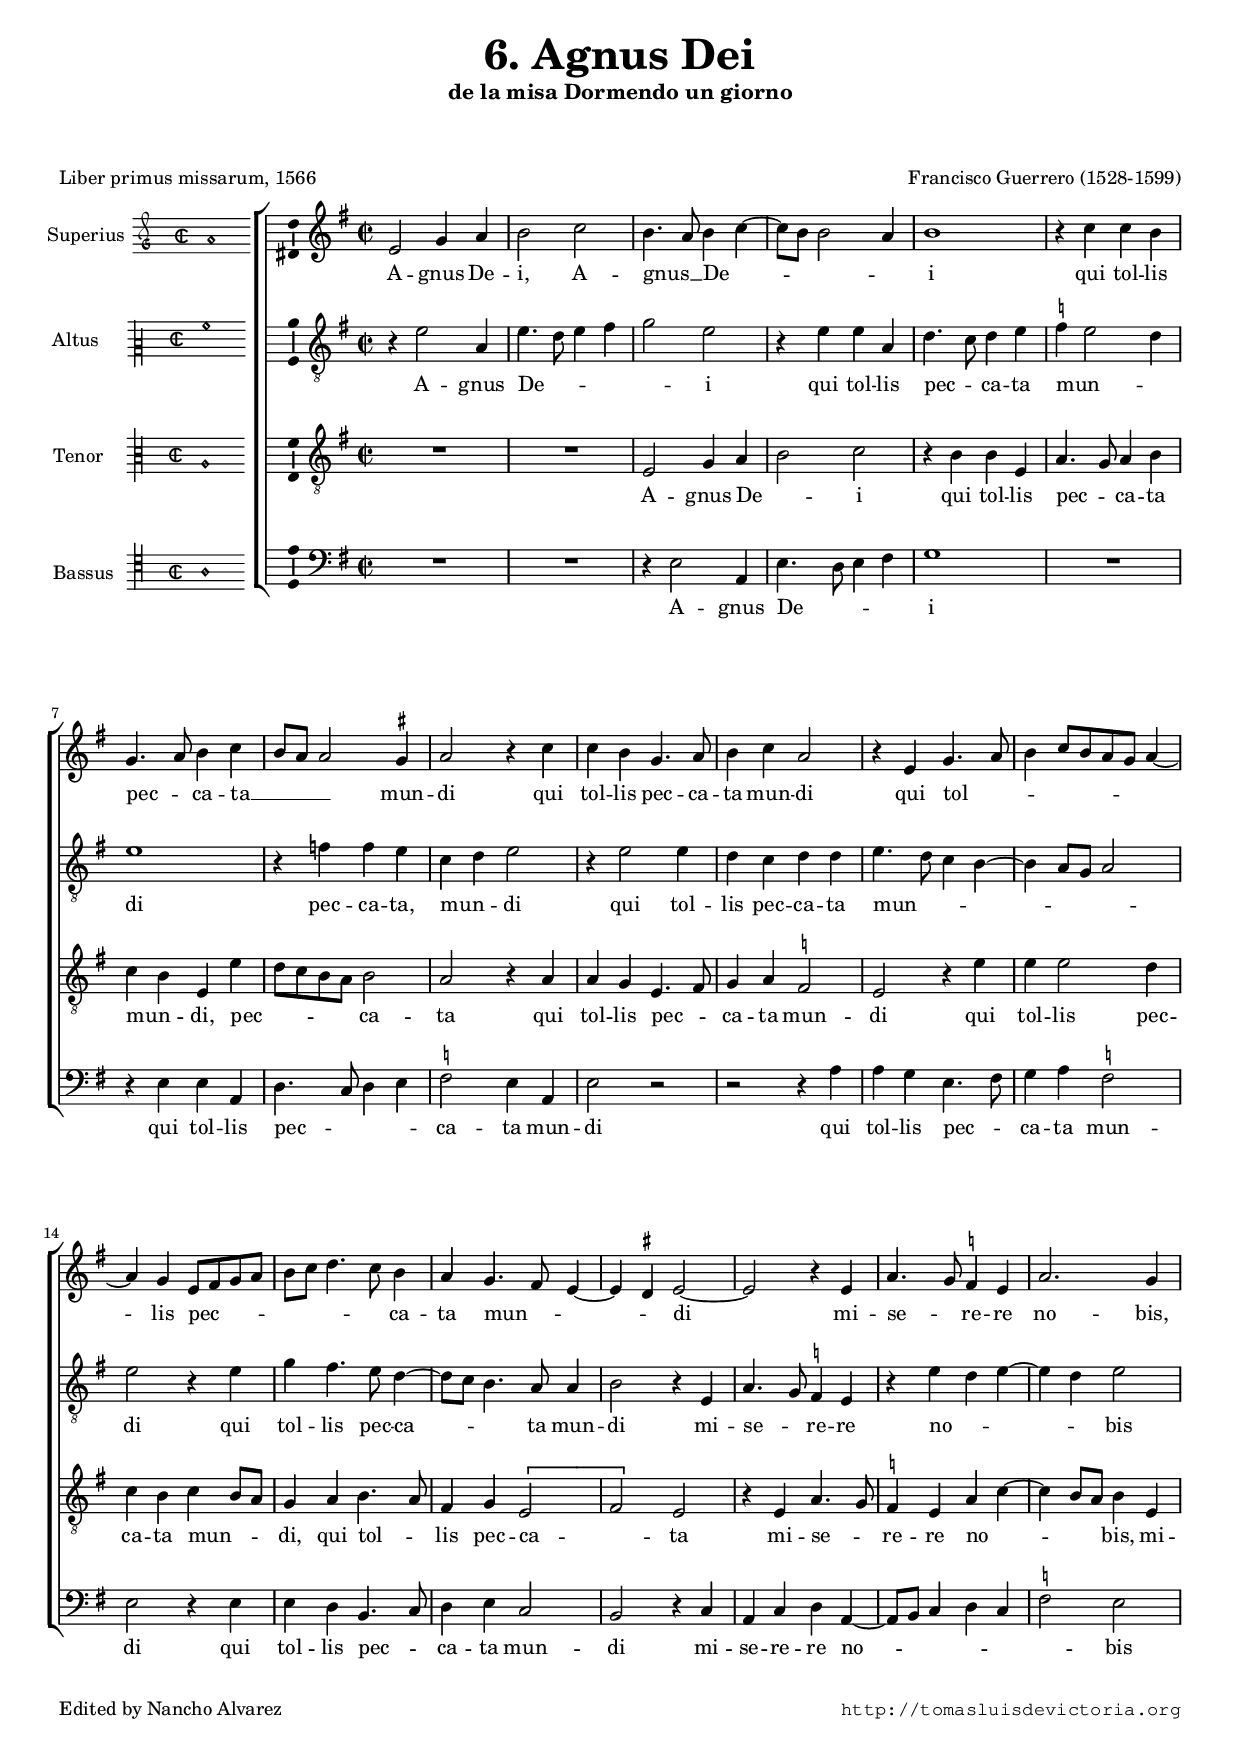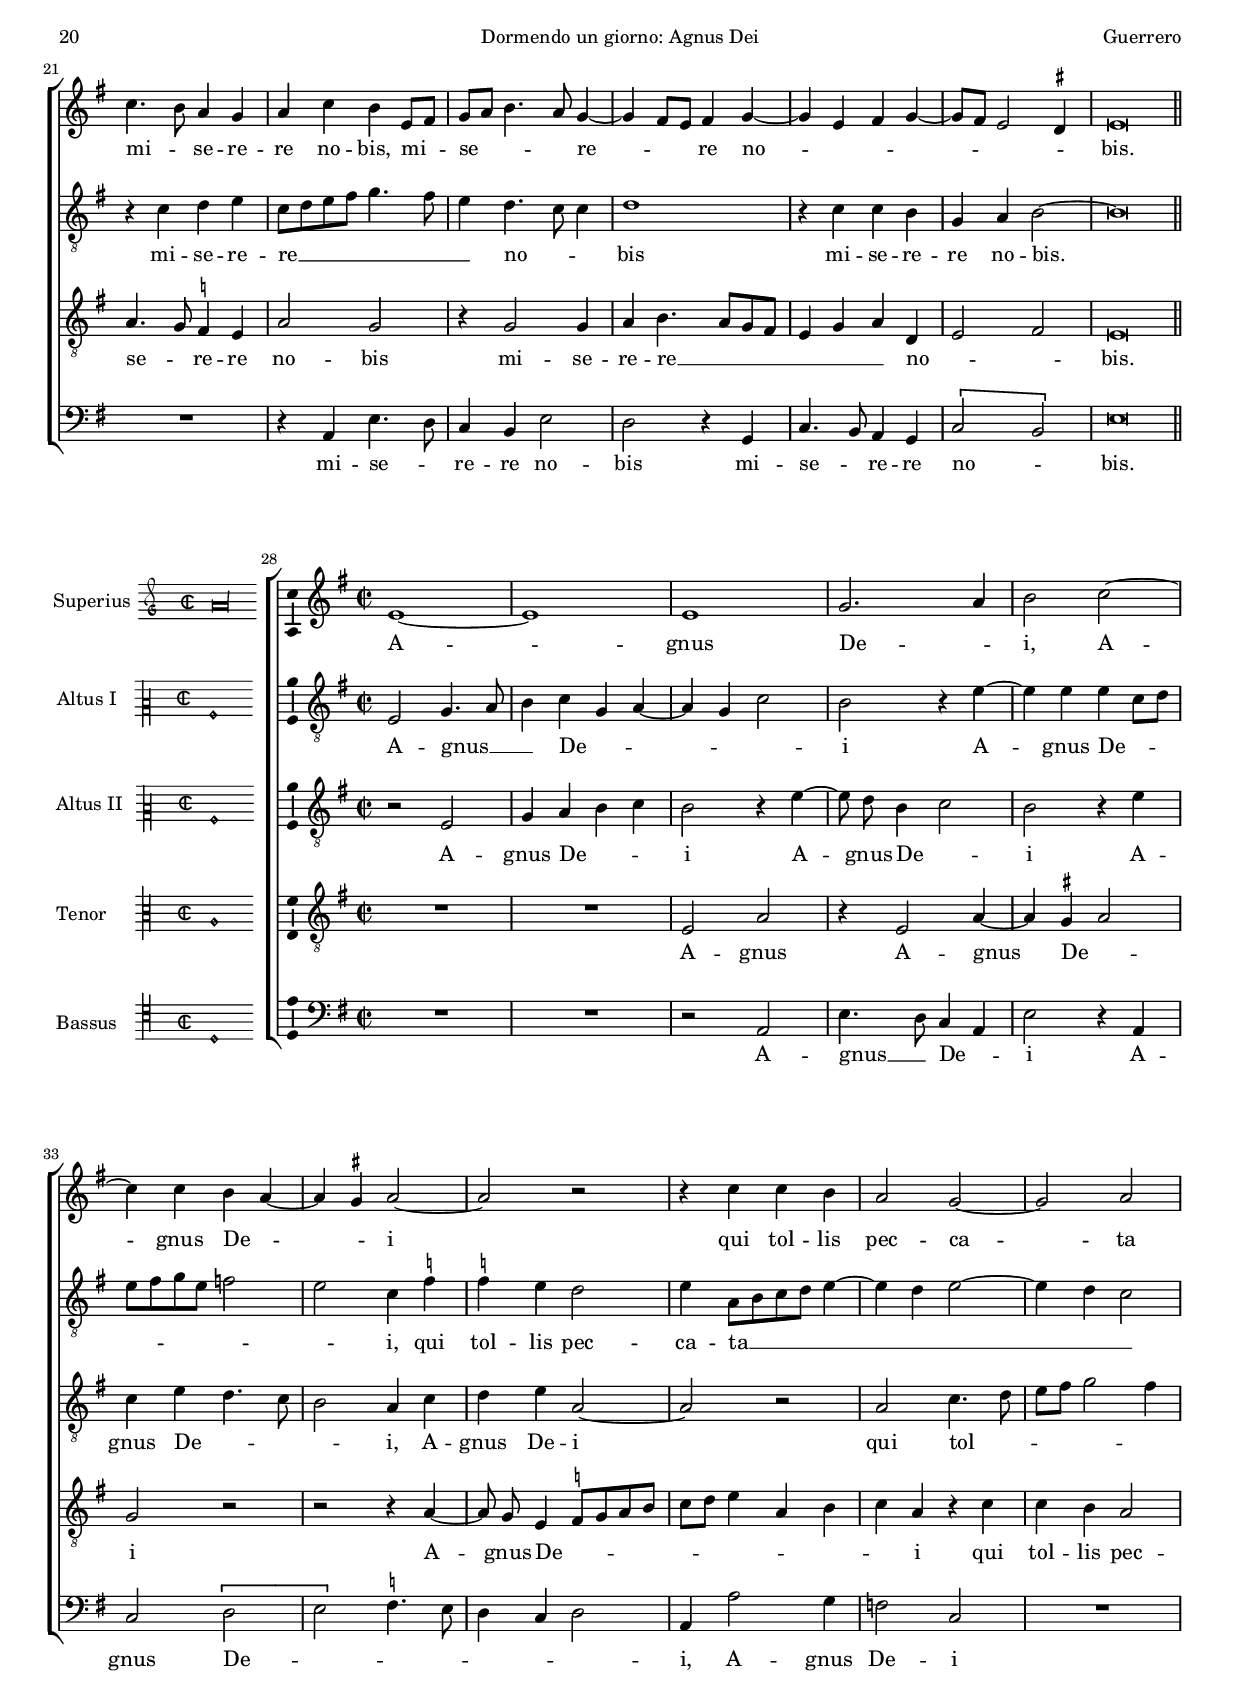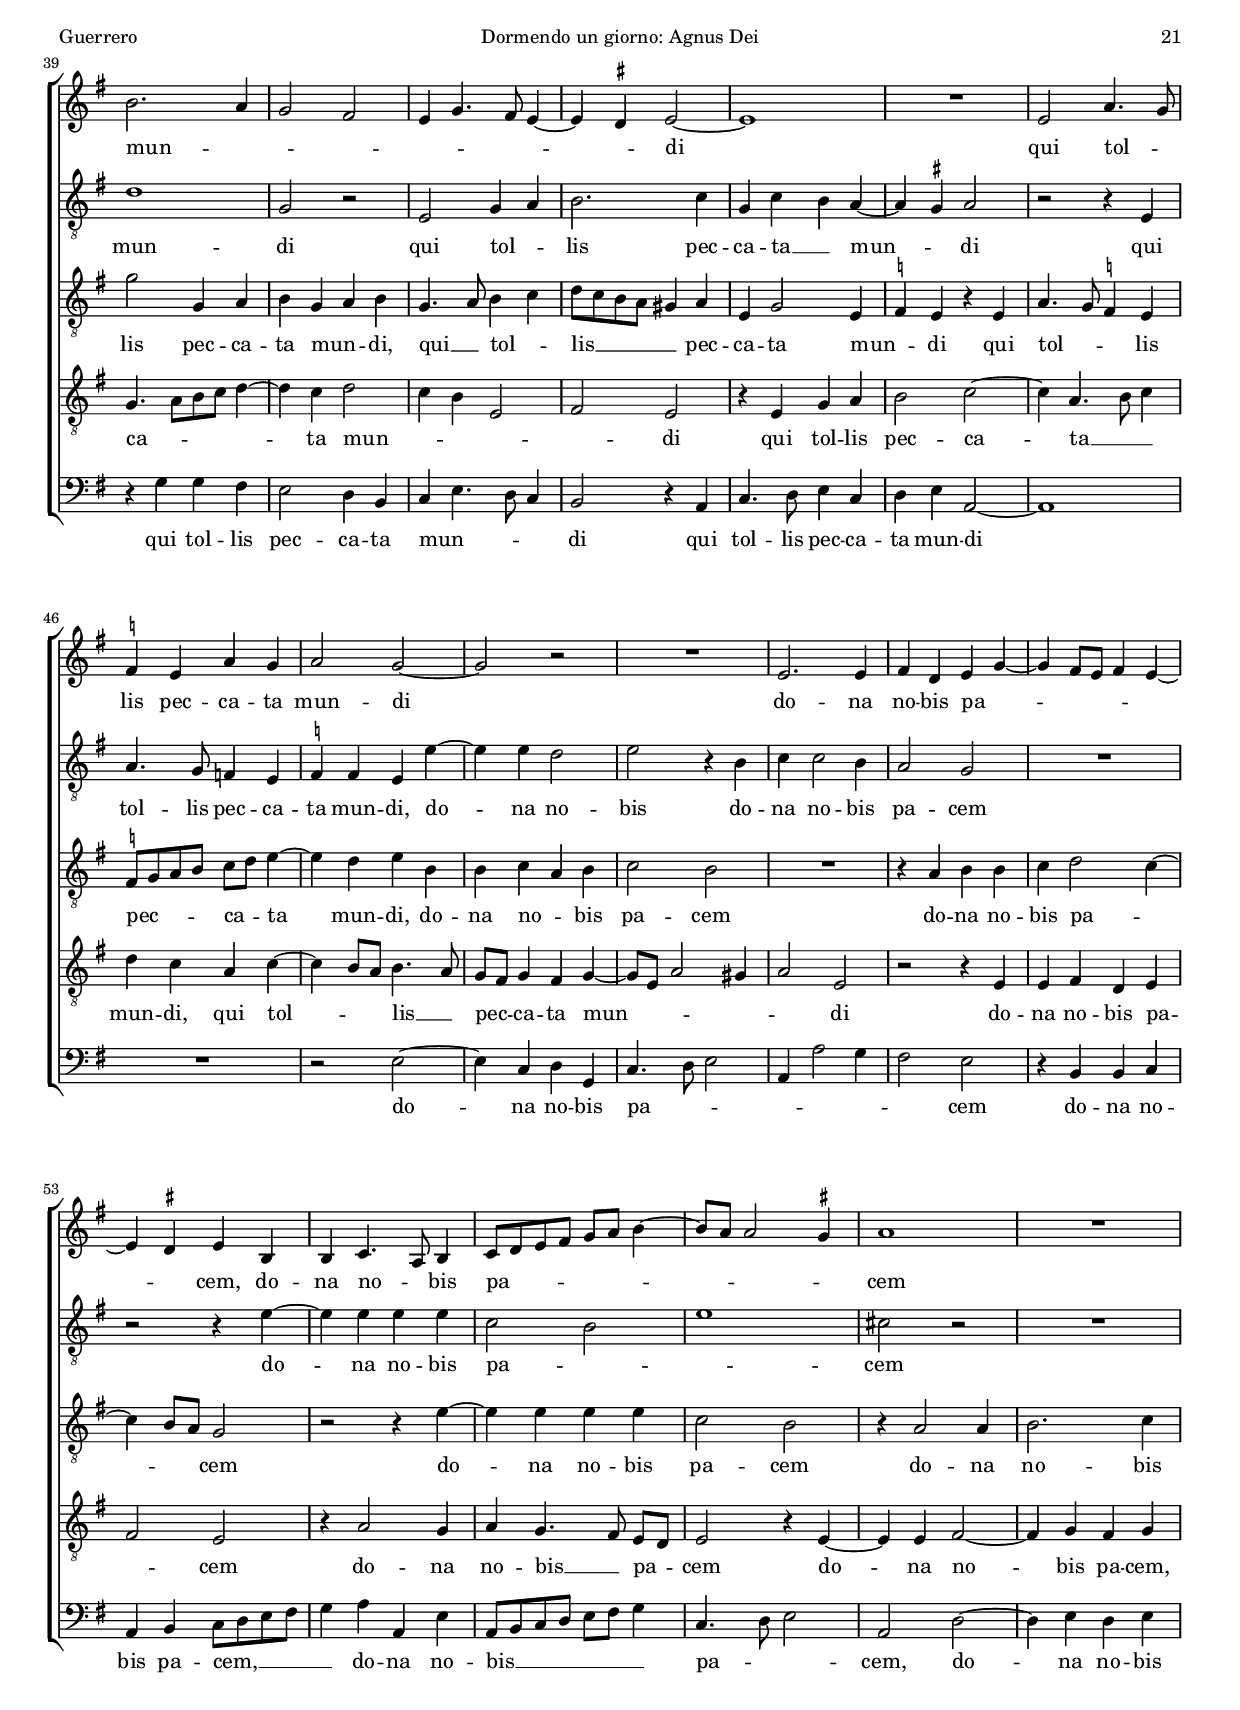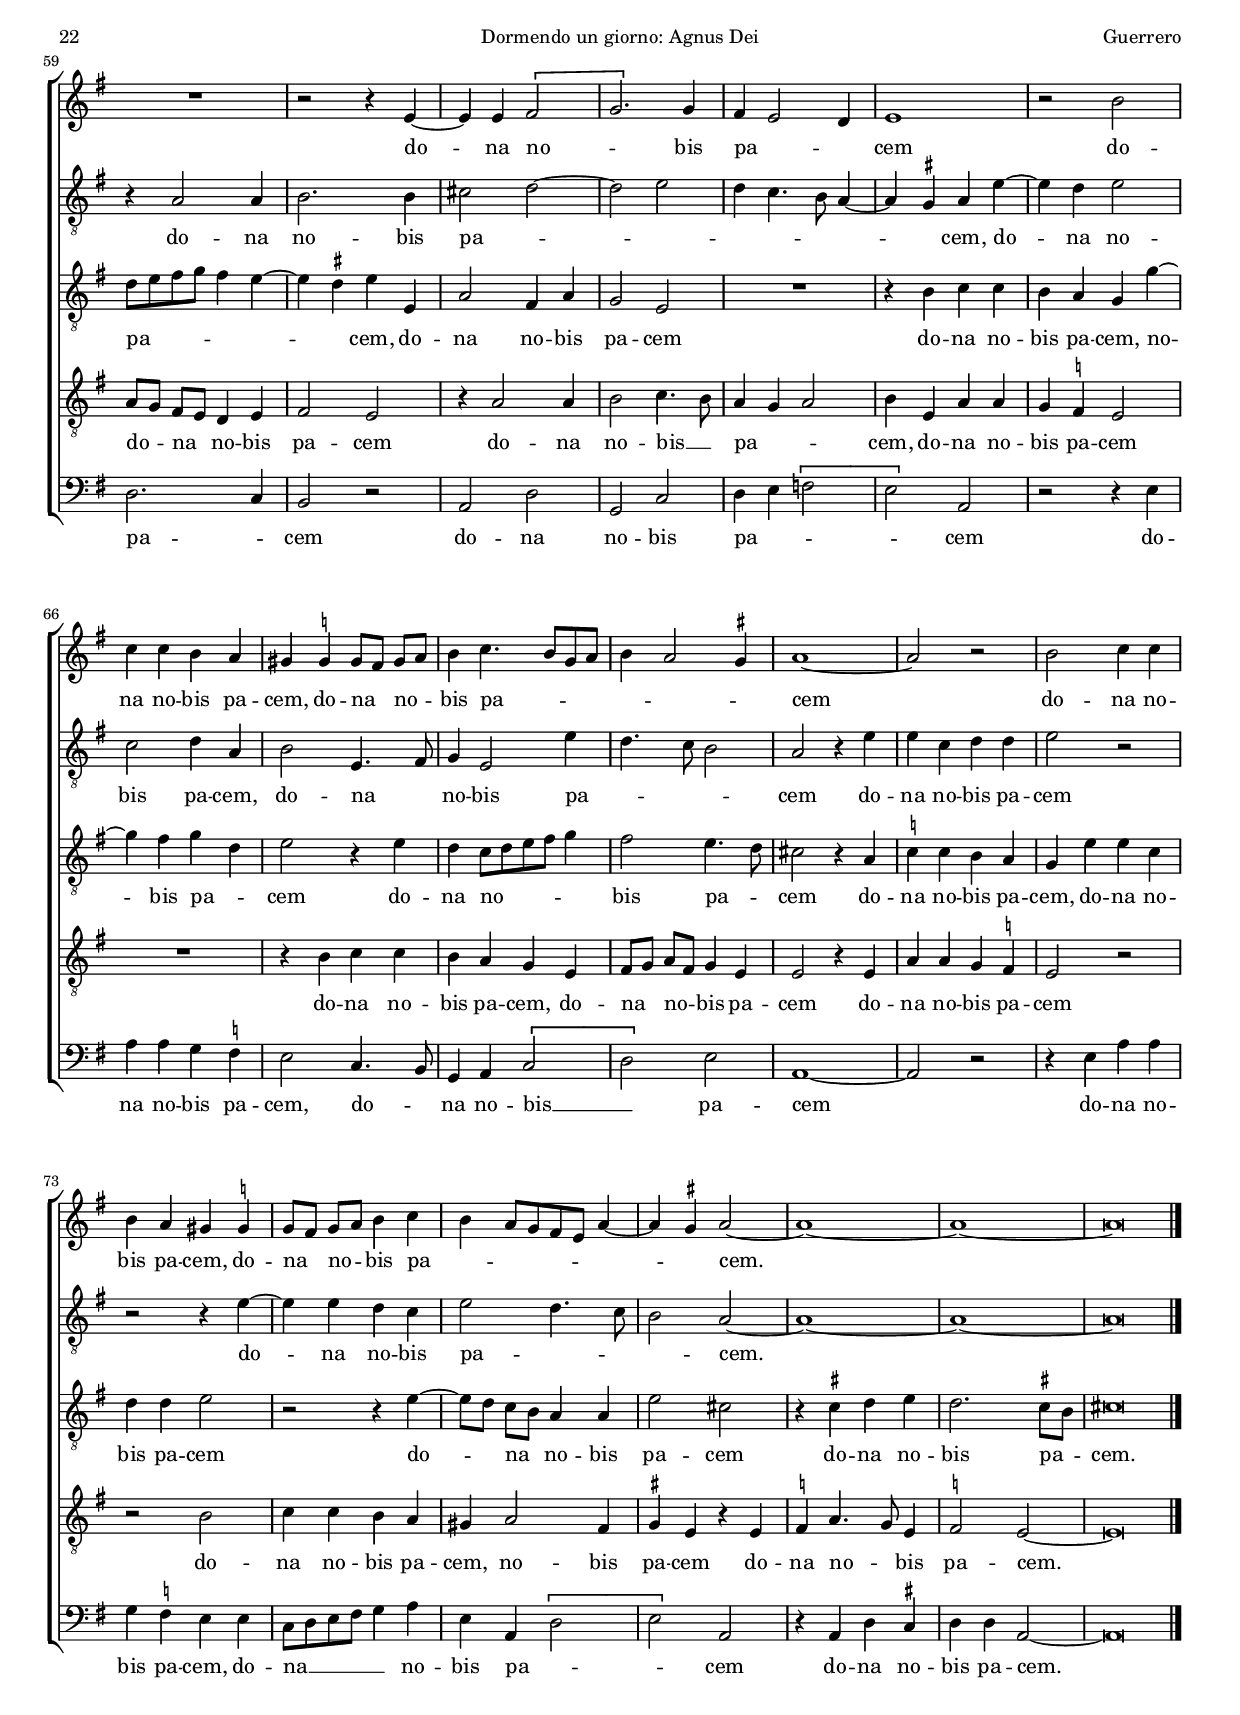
\version "2.18.0"

#(set-default-paper-size "a4")
#(set-global-staff-size 16.4)
#(ly:set-option 'point-and-click #f)
%mobile -s13.8 -i3.0

italicas=\override LyricText.font-shape = #'italic
rectas=\override LyricText.font-shape = #'upright
ss=\once \set suggestAccidentals = ##t
incipitwidth = 20

htitle="Dormendo un giorno: Agnus Dei"
hcomposer="Guerrero"

\header {
	title=\markup{\fontsize #3 "6. Agnus Dei"}
	subtitle="de la misa Dormendo un giorno"
	subsubtitle=\markup{\null \vspace #2 }
	composer="Francisco Guerrero (1528-1599)"
        pdfauthor=\composer
	%opus="(-)"
	poet="Liber primus missarum, 1566"
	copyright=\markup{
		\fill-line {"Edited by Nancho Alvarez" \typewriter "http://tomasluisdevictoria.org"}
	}
%	tagline=""
}

global={\key c \major \time 2/2 \skip 1*27 \bar "||" }


cantus=\relative c''{
	a2 c4 d
	e2 f
	e4. d8 e4 f ~
	f8 e e2 d4
	e1
	r4 f f e
	c4. d8 e4 f
	e8 d d2 \ss cis4
	d2 r4 f
	f e c4. d8
	e4 f d2
	r4 a c4. d8
	e4 f8[ e d c] d4 ~
	d c a8 b c d
	e f g4. f8 e4
	d c4. b8 a4 ~
	a \ss gis a2 ~
	a r4a
	d4. c8 \ss bes4 a
	d2. c4
	f4. e8 d4 c
	d f e a,8 b
	c d e4. d8 c4 ~
	c b8 a b4 c ~
	c a b c ~
	c8 b a2 \ss gis4
	a\breve*1/2
}

altus=\relative c''{
	r4 a2 d,4 
	a'4. g8 a4 b
	c2 a
	r4 a a d,
	g4. f8 g4 a
	\ss bes4 a2 g4
	a1
	r4 bes bes a 
	f g a2
	r4 a2 a4
	g f g g
	a4. g8 f4 e ~
	e4 d8 c d2
	a'2 r4 a
	c b4. a8 g4 ~
	g8 f e4. d8 d4
	e2 r4 a,
	d4. c8 \ss bes4 a
	r4 a' g a ~
	a g a2
	r4 f g a
	f8 g a b c4. b8 
	a4 g4. f8 f4
	g1
	r4 f f e 
	c d e2 ~
	e\breve*1/2
}

tenor=\relative c'{
	R1*2
	a2 c4 d
	e2 f
	r4 e e a,
	d4. c8 d4 e
	f4 e a, a'
	g8 f e d e2
	d r4 d
	d c a4. b8
	c4 d \ss bes2
	a r4 a'
	a4 a2 g4
	f e f e8 d
	c4 d e4. d8
	b4 c \[a2
	b\] a
	r4 a d4. c8
	\ss bes4 a d f ~
	f4 e8 d e4 a,
	d4. c8 \ss bes4 a
	d2 c
	r4 c2 c4
	d4 e4. d8 c b
	a4 c d g,
	a2 b 
	a\breve*1/2
}

bassus=\relative c'{
	R1*2
	r4 a2 d,4
	a'4. g8 a4 b
	c1
	R1
	r4 a a d,
	g4. f8 g4 a
	\ss bes2
	a4 d,
	a'2 r2
	r2 r4 d
	d c a4. b8
	c4 d \ss bes2
	a2 r4 a
	a g e4. f8
	g4 a f2
	e2 r4 f
	d f g d ~
	d8 e f4 g f
	\ss bes2 a
	R1
	r4 d, a'4. g8 f4 e a2
	g r4 c,
	f4. e8 d4 c 
	\[f2 e\]
	a\breve*1/2
}

textocantus=\lyricmode{
A -- gnus De -- i,
A -- gnus __ _ De -- _ _ _ _ i
qui tol -- lis pec -- _ ca -- ta __ _ _ _ mun -- di
qui tol -- lis pec -- ca -- ta mun -- di
qui tol -- _ _ _ _ _ _ _ lis pec -- _ _ _ _ _ _ _ ca -- ta mun -- _ _ _ di
mi -- se -- _ re -- re no -- bis,
mi -- _ se -- re -- re no -- bis,
mi -- _ se -- _ _ _ re -- _ _ re no -- _ _ _ _ _ _ bis.
}

textoaltus=\lyricmode{
A -- gnus De -- _ _ _ _ i
qui tol -- lis pec -- _ ca -- ta mun -- _ _ di
pec -- ca -- ta,
mun -- _ di
qui tol -- lis pec -- ca -- ta
mun -- _ _ _ _ _ _ di
qui tol -- lis pec -- ca -- _ _ ta mun -- di
mi -- se -- _ re -- re no -- _ _ _ bis
mi -- se -- re -- re __ _ _ _ _ _ _ no -- _ _ bis
mi -- se -- re -- re no -- bis.
}

textotenor=\lyricmode{
A -- gnus De -- _ i
qui tol -- lis pec -- _ ca -- ta mun -- _ di,
pec -- _ _ _ _ ca -- ta
qui tol -- lis pec -- _ ca -- ta mun -- di
qui tol -- lis pec -- ca -- ta mun -- _ _ di,
qui tol -- _ lis pec -- ca -- _ ta
mi -- se -- _ re -- re no -- _ _ _ bis,
mi -- se -- _ re -- re no -- bis
mi -- se -- re -- re __ _ _ _ _ _ _ no -- _ _ bis.
}

textobassus=\lyricmode{
A -- gnus De -- _ _ _ i
qui tol -- lis pec -- _ _ _ ca -- ta mun -- di
qui tol -- lis pec -- _ ca -- ta mun -- di
qui tol -- lis pec -- _ ca -- ta mun -- di
mi -- se -- re -- re no -- _ _ _ _ _ bis
mi -- se -- _ re -- re no -- bis
mi -- se -- _ re -- re no -- _ bis. 
}

incipitcantus=\markup{
	\score{
		{ 
		\set Staff.instrumentName="Superius "
		\override NoteHead.style = #'neomensural
		\override Rest.style = #'neomensural
		\override Staff.TimeSignature.style = #'neomensural
		\cadenzaOn 
		\clef "petrucci-g"
		\key c \major
		\time 2/2
		a'1
		} 
	\layout {
		\context {\Voice
			\remove Ligature_bracket_engraver
			\consists Mensural_ligature_engraver
		}
		line-width=\incipitwidth
		indent = 0
	}
	}
}


incipitaltus=\markup{
	\score{
		{ 
		\set Staff.instrumentName="Altus     "
		\override NoteHead.style = #'neomensural
		\override Rest.style = #'neomensural
		\override Staff.TimeSignature.style = #'neomensural
		\cadenzaOn 
		\clef "petrucci-c2"
		\key c \major
		\time 2/2
		a'1
		} 
	\layout {
		\context {\Voice
			\remove Ligature_bracket_engraver
			\consists Mensural_ligature_engraver
		}
		line-width=\incipitwidth
		indent = 0
	}
	}
}

incipittenor=\markup{
	\score{
		{ 
		\set Staff.instrumentName="Tenor    "
		\override NoteHead.style = #'neomensural 
		\override Rest.style = #'neomensural
		\override Staff.TimeSignature.style = #'neomensural
		\cadenzaOn 
		\clef "petrucci-c3"
		\key c \major
		\time 2/2
		a1
		} 
	\layout {
		\context {\Voice
			\remove Ligature_bracket_engraver
			\consists Mensural_ligature_engraver
		}
		line-width=\incipitwidth
		indent=0
	}
	}
}

incipitbassus=\markup{
	\score{
		{ 
		\set Staff.instrumentName="Bassus  "
		\override NoteHead.style = #'neomensural 
		\override Rest.style = #'neomensural
		\override Staff.TimeSignature.style = #'neomensural
		\cadenzaOn 
		\clef "petrucci-c4"
		\key c \major
		\time 2/2
		a1
		} 
	\layout {
		\context {\Voice
			\remove Ligature_bracket_engraver
			\consists Mensural_ligature_engraver
		}
		line-width=\incipitwidth
		indent=0
	}
	}
}



\score {\transpose c' g{
\new ChoirStaff<<

	\new Staff <<\global
	\new Voice="v1" {
		\set Staff.instrumentName=\incipitcantus
		\clef "treble"
		\cantus }
	\new Lyrics \lyricsto "v1" {\textocantus }
	>>

	\new Staff <<\global
	\new Voice="v2" {
		\set Staff.instrumentName=\incipitaltus
		\clef "G_8"
		\altus }
	\new Lyrics \lyricsto "v2" {\textoaltus }
	>>
	
	\new Staff <<\global
	\new Voice="v3" {
		\set Staff.instrumentName=\incipittenor
		\clef "G_8"
		\tenor }
	\new Lyrics \lyricsto "v3" {\textotenor }
	>>

	\new Staff <<\global
	\new Voice="v4" {
		\set Staff.instrumentName=\incipitbassus
		\clef "bass"
		\bassus }
	\new Lyrics \lyricsto "v4" {\textobassus }
	>>
	
>>

	}%transpose

\layout{ 
	\context {\Lyrics 
		\override VerticalAxisGroup.minimum-Y-extent = #'(-0.0 . 0.0) 
		%\override LyricText.font-size = #1.2
		\override LyricHyphen.minimum-distance = #0.33
	}
	\context {\Score 
		\override BarNumber.padding = #2 
	}
	\context {\Voice 
		%melismaBusyProperties = #'() 
	}
	%\context { \Staff \RemoveEmptyStaves }
	\context {\Staff 
		\override VerticalAxisGroup.staff-staff-spacing =
			#'((basic-distance . 12) (minimum-distance . 0) (padding . 1))
		\consists Ambitus_engraver 
		\override LigatureBracket.padding = #1
	}
}

%\midi {}

}

%%%%%%%%%%%%%%%%%%%%%%%%%%%%%%%%%%%%%%%%%%%%%%%%%%%%%%%%%%%%%%%%%%%


global={\key c \major \time 2/2 \skip 1*52 \bar "|." }


cantus=\relative c''{
	\set Score.currentBarNumber = #28 \bar ""
	a1 ~
	a
	a1
	c2. d4
	e2 f ~
	f4 f e d ~
	d \ss cis d2 ~
	d r
	r4 f f e
	d2 c ~
	c d 
	e2. d4
	c2 b
	a4 c4. b8 a4 ~
	a \ss gis a2 ~
	a1
	R1
	a2 d4. c8
	\ss bes4 a d c
	d2 c ~
	c r
	R1
	a2. a4
	b g a c ~
	c4 b8 a b4 a ~
	a \ss gis a e
	e f4. d8 e4
	f8 g a b c d e4 ~
	e8 d d2 \ss cis4
	d1
	R1*2
	r2 r4 a4 ~
	a a \[b2
	c2.\] c4
	b4 a2 g4 
	a1
	r2 e'
	f4 f e d
	cis \ss c c8[ b] c[ d]
	e4 f4. e8 c d
	e4 d2 \ss cis4
	d1 ~
	d2 r
	e2 f4 f
	e d cis \ss c
	c8[ b] c[ d] e4 f
	e4 d8[ c b a] d4 ~
	d \ss cis d2 ~
	d1 ~
	d ~
	d\breve*1/2
}

altus=\relative c'{
	a2 c4. d8
	e4 f c d ~
	d c f2
	e r4 a ~
	a a a f8 g
	a b c a bes2
	a f4 \ss bes
	\ss bes a g2
	a4 d,8[ e f g] a4 ~
	a g a2 ~
	a4 g f2
	g1
	c,2 r
	a2 c4 d
	e2. f4
	c f e d ~
	d \ss cis d2
	r2 r4 a
	d4. c8 bes4 a
	\ss bes bes a a' ~
	a4 a g2
	a2 r4 e
	f f2 e4
	d2 c
	R1
	r2 r4 a' ~
	a a a a
	f2 e
	a1
	fis2 r
	R1
	r4 d2 d4
	e2. e4
	fis2 g ~
	g a
	g4 f4. e8 d4 ~
	d \ss cis d a' ~
	a4 g a2
	f2 g4 d
	e2 a,4. b8
	c4 a2 a'4
	g4. f8 e2
	d2 r4 a'
	a f g g
	a2 r
	r r4 a ~
	a a g f 
	a2 g4. f8 e2 d ~
	d1 ~
	d ~
	d\breve*1/2
}

altusdos=\relative c'{
	r2 a 
	c4 d e f
	e2 r4 a ~
	a8 \noBeam g e4 f2
	e2 r4 a
	f a g4. f8 
	e2 d4 f
	g a d,2 ~
	d r
	d2 f4. g8 
	a b c2 b4
	c2 c,4 d 
	e4 c d e
	c4. d8 e4 f
	g8 f e d cis4 d
	a4 c2 a4
	\ss bes a r4 a
	d4. c8 \ss bes4 a
	\ss bes8 c d e f8 g a4 ~
	a g a e
	e f d e
	f2 e
	R1
	r4 d e e
	f4 g2 f4 ~
	f e8 d c2
	r2 r4 a' ~
	a a a a f2 e
	r4 d2 d4
	e2. f4
	g8 a b c b4 a ~
	a \ss gis a a,
	d2 b4 d
	c2 a
	R1
	r4 e' f f
	e4 d c c' ~
	c b c g
	a2 r4 a
	g f8[ g a b] c4 
	b2 a4. g8
	fis2 r4 d
	\ss f! f e d
	c a' a f
	g g a2
	r2 r4 a ~
	a8[ g] f[ e] d4 d
	a'2 fis
	r4 \ss fis g a
	g2. \ss fis8 e
	fis\breve*1/2
}

tenor=\relative c'{
	R1*2
	a2 d
	r4 a2 d4 ~
	d4 \ss cis d2
	c r
	r r4 d ~
	d8 \noBeam c a4 \ss bes8 c d e
	f8 g a4 d, e
	f d r4 f 
	f e d2
	c4. d8[ e f] g4 ~
	g f g2
	f4 e a,2
	b a
	r4 a c d
	e2 f ~
	f4 d4. e8 f4
	g4 f d f ~
	f e8 d e4. d8
	c8 b c4 b c ~
	c8 a d2 cis4
	d2 a
	r2 r4 a
	a4 b g a
	b2 a
	r4 d2 c4
	d c4. b8 a[ g]
	a2 r4 a ~
	a a b2 ~
	b4 c b c
	d8[ c] b[ a] g4 a
	b2 a
	r4 d2 d4
	e2 f4. e8
	d4 c d2
	e4 a, d d
	c4 \ss bes a2
	R1
	r4 e' f f
	e d c a
	b8[ c] d[ b] c4 a
	a2 r4 a
	d d c \ss bes 
	a2 r
	r e'
	f4 f e d
	cis4 d2 b4
	\ss cis a r4 a
	\ss bes4 d4. c8 a4
	\ss bes2 a ~
	a\breve*1/2
}

bassus=\relative c{
	R1*2
	r2 d
	a'4. g8 f4 d
	a'2 r4 d,
	f2 \[g 
	a\] \ss bes4. a8
	g4 f g2
	d4 d'2 c4
	bes2 f
	R1
	r4 c' c b
	a2 g4 e
	f4 a4. g8 f4
	e2 r4 d
	f4. g8 a4 f
	g a d,2 ~
	d1
	R1
	r2 a'2 ~
	a4 f g c, 
	f4. g8 a2
	d,4 d'2 c4
	b2 a
	r4 e e f
	d e f8 g a b
	c4 d d, a'
	d,8 e f g a b c4
	f,4. g8 a2
	d,2 g2 ~
	g4 a g a
	g2. f4
	e2 r
	d g
	c, f
	g4 a \[bes2
	a\] d,
	r2 r4 a'
	d d c \ss bes
	a2 f4. e8
	c4 d \[f2 
	g\] a
	d,1 ~
	d2 r
	r4 a' d d 
	c \ss bes a a
	f8 g a b c4 d
	a4 d, \[g2
	a\] d,
	r4 d g \ss fis 
	g g d2 ~
	d\breve*1/2
}

textocantus=\lyricmode{
A -- gnus De -- _ i,
A -- gnus De -- _ _ i
qui tol -- lis pec -- ca -- ta mun -- _ _ _ _ _ _ _ _ di
qui tol -- _ lis pec -- ca -- ta mun -- di
do -- na no -- bis pa -- _ _ _ _ _ _ cem,
do -- na no -- _ bis pa -- _ _ _ _ _ _ _ _ _ cem
do -- na no -- _ bis pa -- _ _ cem
do -- na no -- bis pa -- cem,
do -- na _ no -- _ bis pa -- _ _ _ _ _ _ cem
do -- na no -- bis pa -- cem,
do -- na _ no -- _ bis pa -- _ _ _ _ _ _ _ cem.
}

textoaltus=\lyricmode{
A -- gnus __ _ _ De -- _ _ _ _ i
A -- gnus De -- _ _ _ _ _ _ _ _ i,
qui tol -- lis pec -- ca -- ta __ _ _ _ _ _ _ _ _ mun -- di
qui tol -- _ lis pec -- ca -- ta __ _ mun -- _ di
qui tol -- lis pec -- ca -- ta mun -- di,
do -- na no -- bis
do -- na no -- bis pa -- cem
do -- na no -- bis pa -- _ _ cem
do -- na no -- bis pa -- _ _ _ _ _ _ _ cem,
do -- na no -- bis pa -- cem,
do -- na _ no -- bis pa -- _ _ _ cem
do -- na no -- bis pa -- cem
do -- na no -- bis pa -- _ _ _ cem.
}

textoaltusdos=\lyricmode{
A -- gnus De -- _ _ i
A -- gnus De -- _ i
A -- gnus De -- _ _ _ i,
A -- gnus De -- i
qui tol -- _ _ _ _ _ lis
pec -- ca -- ta mun -- _ di,
qui __ _ tol -- _ lis __ _ _ _ _ pec -- ca -- ta mun -- _ di
qui tol -- _ _ lis pec -- _ _ _ ca -- _ ta mun -- di,
do -- na no -- _ bis pa -- cem
do -- na no -- bis pa -- _ _ _ cem
do -- na no -- bis pa -- cem
do -- na no -- bis pa -- _ _ _ _ _ _ cem,
do -- na no -- bis pa -- cem
do -- na no -- bis pa -- cem,
no -- bis pa -- _ cem
do -- na no -- _ _ _ _ bis pa -- _ cem
do -- na no -- bis pa -- cem,
do -- na no -- bis pa -- cem
do -- _ na _ no -- bis pa -- cem
do -- na no -- bis pa -- _ cem.
}

textotenor=\lyricmode{
A -- gnus A -- gnus De -- _ i
A -- gnus De -- _ _ _ _ _ _ _ _ _ _ i
qui tol -- lis pec -- ca -- _ _ _ _ ta mun -- _ _ _ _ di
qui tol -- lis pec -- ca -- ta __ _ _ mun -- di,
qui tol -- _ _ lis __ _ pec -- _ ca -- ta mun -- _ _ _ _ di
do -- na no -- bis pa -- _ cem
do -- na no -- bis __ _ pa -- _ cem
do -- na no -- bis pa -- cem,
do -- _ na _ no -- bis pa -- cem
do -- na no -- bis __ _ pa -- _ _ cem,
do -- na no -- bis pa -- cem
do -- na no -- bis pa -- cem,
do -- na _ no -- _ bis pa -- cem
do -- na no -- bis pa -- cem
do -- na no -- bis pa -- cem,
no -- bis pa -- cem
do -- na no -- _ bis pa -- cem.
}

textobassus=\lyricmode{
A -- gnus __ _ De -- _ i
A -- gnus De -- _ _ _ _ _ _ i,
A -- gnus De -- i
qui tol -- lis pec -- ca -- ta mun -- _ _ _ di
qui tol -- lis pec -- ca -- ta mun -- di
do -- na no -- bis pa -- _ _ _ _ _ _ cem
do -- na no -- bis pa -- cem, __ _ _ _ _ 
do -- na no -- bis __ _ _ _ _ _ _ pa -- _ _ cem,
do -- na no -- bis pa -- _ cem
do -- na no -- bis pa -- _ _ _ cem
do -- na no -- bis pa -- cem,
do -- _ na no -- bis __ _ pa -- cem
do -- na no -- bis pa -- cem,
do -- na __ _ _ _ _ no -- bis pa -- _ _ cem
do -- na no -- bis pa -- cem.
}

incipitcantus=\markup{
	\score{
		{ 
		\set Staff.instrumentName="Superius "
		\override NoteHead.style = #'neomensural
		\override Rest.style = #'neomensural
		\override Staff.TimeSignature.style = #'neomensural
		\cadenzaOn 
		\clef "petrucci-g"
		\key c \major
		\time 2/2
		a'\longa
		} 
	\layout {
		\context {\Voice
			\remove Ligature_bracket_engraver
			\consists Mensural_ligature_engraver
		}
		line-width=\incipitwidth
		indent = 0
	}
	}
}


incipitaltus=\markup{
	\score{
		{ 
		\set Staff.instrumentName="Altus I   "
		\override NoteHead.style = #'neomensural
		\override Rest.style = #'neomensural
		\override Staff.TimeSignature.style = #'neomensural
		\cadenzaOn 
		\clef "petrucci-c2"
		\key c \major
		\time 2/2
		a1
		} 
	\layout {
		\context {\Voice
			\remove Ligature_bracket_engraver
			\consists Mensural_ligature_engraver
		}
		line-width=\incipitwidth
		indent = 0
	}
	}
}

incipitaltusdos=\markup{
	\score{
		{ 
		\set Staff.instrumentName="Altus II  "
		\override NoteHead.style = #'neomensural
		\override Rest.style = #'neomensural
		\override Staff.TimeSignature.style = #'neomensural
		\cadenzaOn 
		\clef "petrucci-c2"
		\key c \major
		\time 2/2
		a1
		} 
	\layout {
		\context {\Voice
			\remove Ligature_bracket_engraver
			\consists Mensural_ligature_engraver
		}
		line-width=\incipitwidth
		indent = 0
	}
	}
}

incipittenor=\markup{
	\score{
		{ 
		\set Staff.instrumentName="Tenor     "
		\override NoteHead.style = #'neomensural 
		\override Rest.style = #'neomensural
		\override Staff.TimeSignature.style = #'neomensural
		\cadenzaOn 
		\clef "petrucci-c3"
		\key c \major
		\time 2/2
		a1
		} 
	\layout {
		\context {\Voice
			\remove Ligature_bracket_engraver
			\consists Mensural_ligature_engraver
		}
		line-width=\incipitwidth
		indent=0
	}
	}
}

incipitbassus=\markup{
	\score{
		{ 
		\set Staff.instrumentName="Bassus   "
		\override NoteHead.style = #'neomensural 
		\override Rest.style = #'neomensural
		\override Staff.TimeSignature.style = #'neomensural
		\cadenzaOn 
		\clef "petrucci-c4"
		\key c \major
		\time 2/2
		d1
		} 
	\layout {
		\context {\Voice
			\remove Ligature_bracket_engraver
			\consists Mensural_ligature_engraver
		}
		line-width=\incipitwidth
		indent=0
	}
	}
}



\score {\transpose c' g{
\new ChoirStaff<<

	\new Staff <<\global
	\new Voice="v1" {
		\set Staff.instrumentName=\incipitcantus
		\clef "treble"
		\cantus }
	\new Lyrics \lyricsto "v1" {\textocantus }
	>>

	\new Staff <<\global
	\new Voice="v2" {
		\set Staff.instrumentName=\incipitaltus
		\clef "G_8"
		\altus }
	\new Lyrics \lyricsto "v2" {\textoaltus }
	>>

	\new Staff <<\global
	\new Voice="v5" {
		\set Staff.instrumentName=\incipitaltusdos
		\clef "G_8"
		\altusdos }
	\new Lyrics \lyricsto "v5" {\textoaltusdos }
	>>

	\new Staff <<\global
	\new Voice="v3" {
		\set Staff.instrumentName=\incipittenor
		\clef "G_8"
		\tenor }
	\new Lyrics \lyricsto "v3" {\textotenor }
	>>

	\new Staff <<\global
	\new Voice="v4" {
		\set Staff.instrumentName=\incipitbassus
		\clef "bass"
		\bassus }
	\new Lyrics \lyricsto "v4" {\textobassus }
	>>
	
>>

	}%transpose

\layout{ 
        indent = 3.7\cm
	\context {\Lyrics 
		\override VerticalAxisGroup.staff-affinity = #UP
		\override VerticalAxisGroup.nonstaff-relatedstaff-spacing =
			#'((basic-distance . 0) (minimum-distance . 0) (padding . 1))
		\override LyricText.font-size = #1.2
		\override LyricHyphen.minimum-distance = #0.5
	}
	\context {\Score 
		tempoHideNote = ##t
		\override BarNumber.padding = #2 
	}
	\context {\Voice 
		%melismaBusyProperties = #'()
		%autoBeaming = ##f
	}
	\context {\Staff 
                %\RemoveEmptyStaves
                %\override VerticalAxisGroup.remove-first = ##t
		\override VerticalAxisGroup.staff-staff-spacing =
			#'((basic-distance . 12) (minimum-distance . 0) (padding . 1))
		\consists Ambitus_engraver 
		\override LigatureBracket.padding = #1
	}
}

%\midi { \mtempo }

}


\paper{
	evenHeaderMarkup=\markup  \fill-line { \fromproperty #'page:page-number-string \htitle \hcomposer }
	oddHeaderMarkup= \markup  \fill-line { \on-the-fly #not-first-page \hcomposer \on-the-fly #not-first-page \htitle \on-the-fly #not-first-page \fromproperty #'page:page-number-string }
	%system-count=20
	%page-count = 8
        systems-per-page = 3
	ragged-last-bottom = ##f
	indent=3.5\cm
	system-system-spacing =
	#'((basic-distance . 20) (minimum-distance . 0) (padding . 5))
	score-system-spacing =
	#'((basic-distance . 20) (minimum-distance . 0) (padding . 5))
	top-system-spacing = % header
	#'((basic-distance . 9) (minimum-distance . 0) (padding . 0))
	last-bottom-spacing = % footer
	#'((basic-distance . 12) (minimum-distance . 0) (padding . 0))
	markup-system-spacing.padding = #1.5

first-page-number=19
}